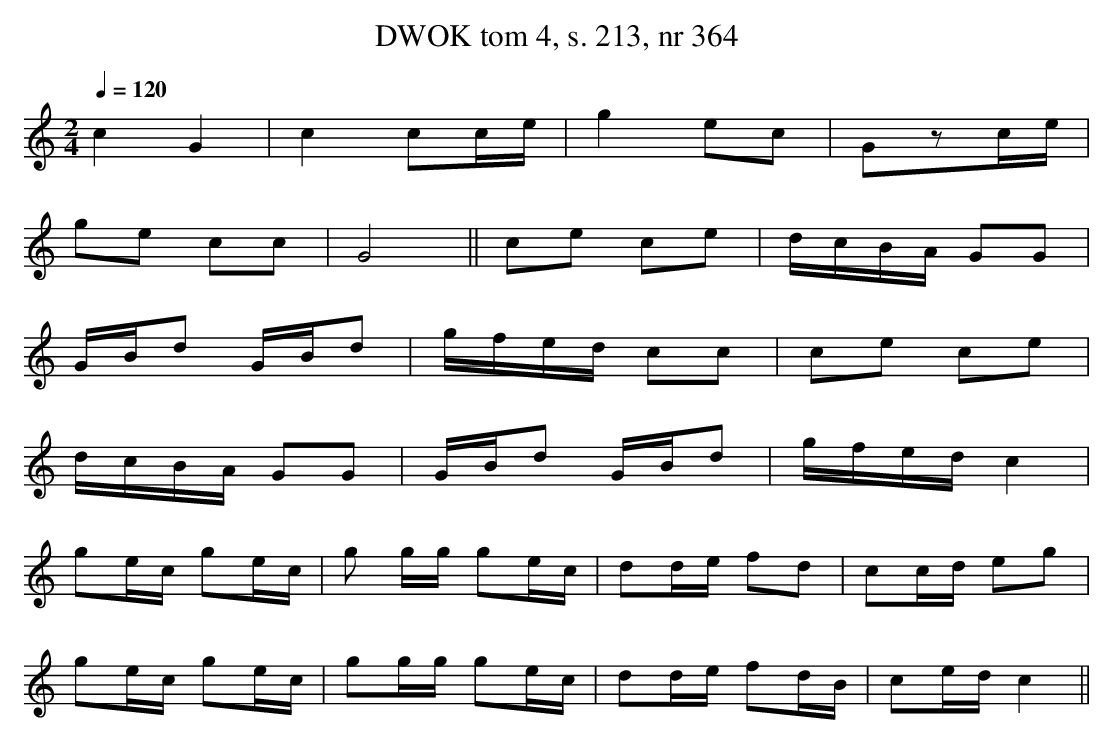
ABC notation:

X:1
T: DWOK tom 4, s. 213, nr 364
L:1/8
M:2/4
K:C
Q:1/4=120
c2G2|c2cc/e/|g2ec|Gzc/e/|
ge cc|G4||ce ce|d/c/B/A/ GG|
G/B/d G/B/d |g/f/e/d/ cc|ce ce|
d/c/B/A/ GG|G/B/d G/B/d|g/f/e/d/ c2|
ge/c/ ge/c/|g g/g/ ge/c/|dd/e/ fd|cc/d/ eg|
ge/c/ ge/c/|gg/g/ ge/c/|dd/e/ fd/B/|ce/d/c2||
